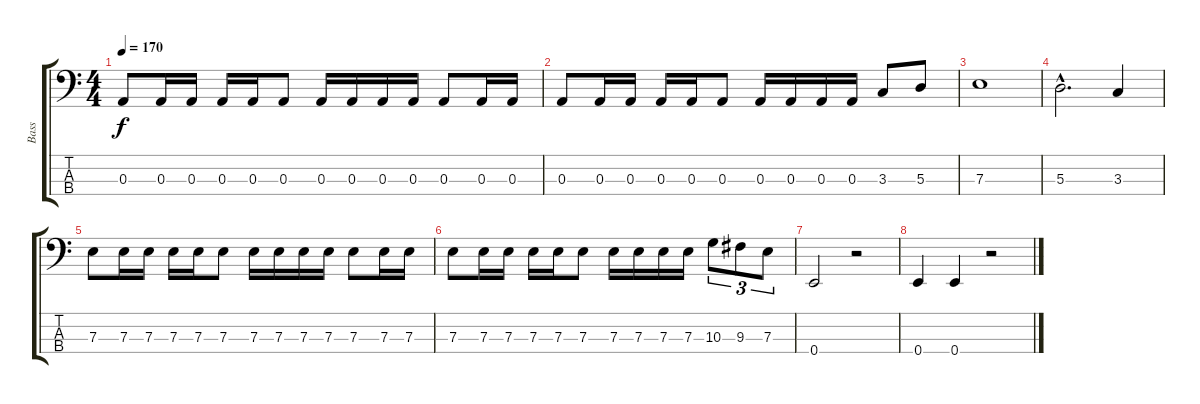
\track ("Bass" "Bass") {instrument electricbassfinger}
\staff {score tabs}
\tuning (G2 D2 A1 E1) {hide}
\ts (4 4)
\tempo 170
\clef f4
\ks c
0.3.8{dy f} 0.3.16 0.3.16 0.3.16 0.3.16 0.3.8 0.3.16 0.3.16 0.3.16 0.3.16 0.3.8 0.3.16 0.3.16 |
0.3.8 0.3.16 0.3.16 0.3.16 0.3.16 0.3.8 0.3.16 0.3.16 0.3.16 0.3.16 3.3.8 5.3.8 |
7.3.1 |
5.3{hac}.2{d} 3.3.4 |
7.3.8 7.3.16 7.3.16 7.3.16 7.3.16 7.3.8 7.3.16 7.3.16 7.3.16 7.3.16 7.3.8 7.3.16 7.3.16 |
7.3.8 7.3.16 7.3.16 7.3.16 7.3.16 7.3.8 7.3.16 7.3.16 7.3.16 7.3.16 10.3.8{tu (3 2)} 9.3.8{tu (3 2)} 7.3.8{tu (3 2)} |
0.4.2 r.2 |
0.4.4 0.4.4 r.2
